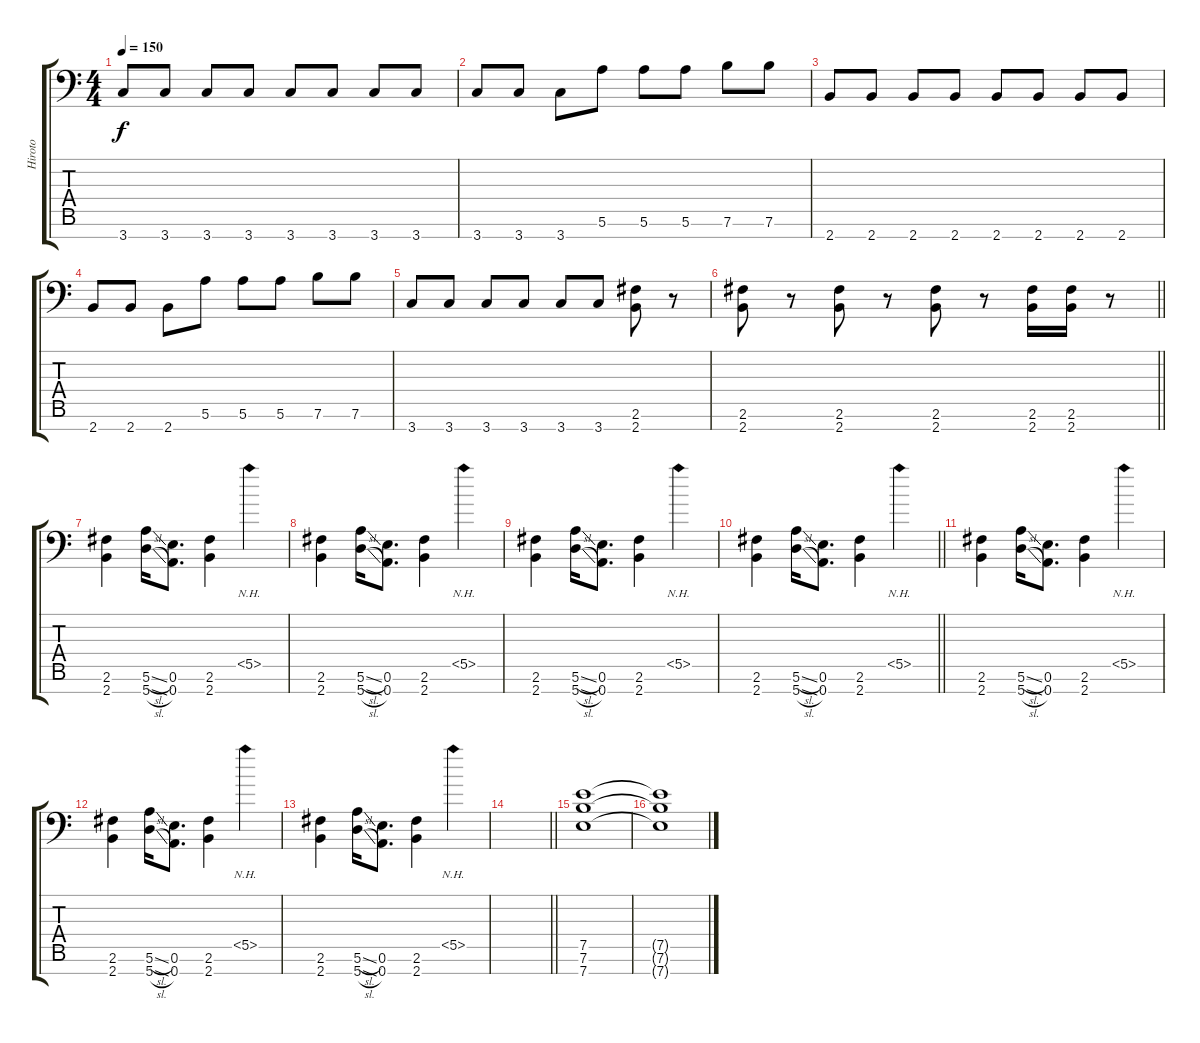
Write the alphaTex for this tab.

\track ("Hiroto" "Hiroto") {instrument distortionguitar}
\staff {score tabs}
\tuning (E4 B3 G3 D3 A2 E2 A1) {hide}
\ts (4 4)
\tempo 150
\clef f4
\ks c
3.7.8{dy f} 3.7.8 3.7.8 3.7.8 3.7.8 3.7.8 3.7.8 3.7.8 |
3.7.8 3.7.8 3.7.8 5.6.8 5.6.8 5.6.8 7.6.8 7.6.8 |
2.7.8 2.7.8 2.7.8 2.7.8 2.7.8 2.7.8 2.7.8 2.7.8 |
2.7.8 2.7.8 2.7.8 5.6.8 5.6.8 5.6.8 7.6.8 7.6.8 |
3.7.8 3.7.8 3.7.8 3.7.8 3.7.8 3.7.8 (2.6 2.7).8 r.8 |
\barLineRight lightlight
(2.6 2.7).8 r.8 (2.6 2.7).8 r.8 (2.6 2.7).8 r.8 (2.6 2.7).16 (2.6 2.7).16 r.8 |
\section ("" "")
(2.6 2.7).4 (5.6{sl} 5.7{sl}).16 (0.6 0.7).8{d} (2.6 2.7).4 5.5{nh}.4 |
(2.6 2.7).4 (5.6{sl} 5.7{sl}).16 (0.6 0.7).8{d} (2.6 2.7).4 5.5{nh}.4 |
(2.6 2.7).4 (5.6{sl} 5.7{sl}).16 (0.6 0.7).8{d} (2.6 2.7).4 5.5{nh}.4 |
\barLineRight lightlight
(2.6 2.7).4 (5.6{sl} 5.7{sl}).16 (0.6 0.7).8{d} (2.6 2.7).4 5.5{nh}.4 |
(2.6 2.7).4 (5.6{sl} 5.7{sl}).16 (0.6 0.7).8{d} (2.6 2.7).4 5.5{nh}.4 |
(2.6 2.7).4 (5.6{sl} 5.7{sl}).16 (0.6 0.7).8{d} (2.6 2.7).4 5.5{nh}.4 |
(2.6 2.7).4 (5.6{sl} 5.7{sl}).16 (0.6 0.7).8{d} (2.6 2.7).4 5.5{nh}.4 |
\barLineRight lightlight
|
\section ("" "")
(7.5 7.6 7.7).1 |
(7.5{t} 7.6{t} 7.7{t}).1
